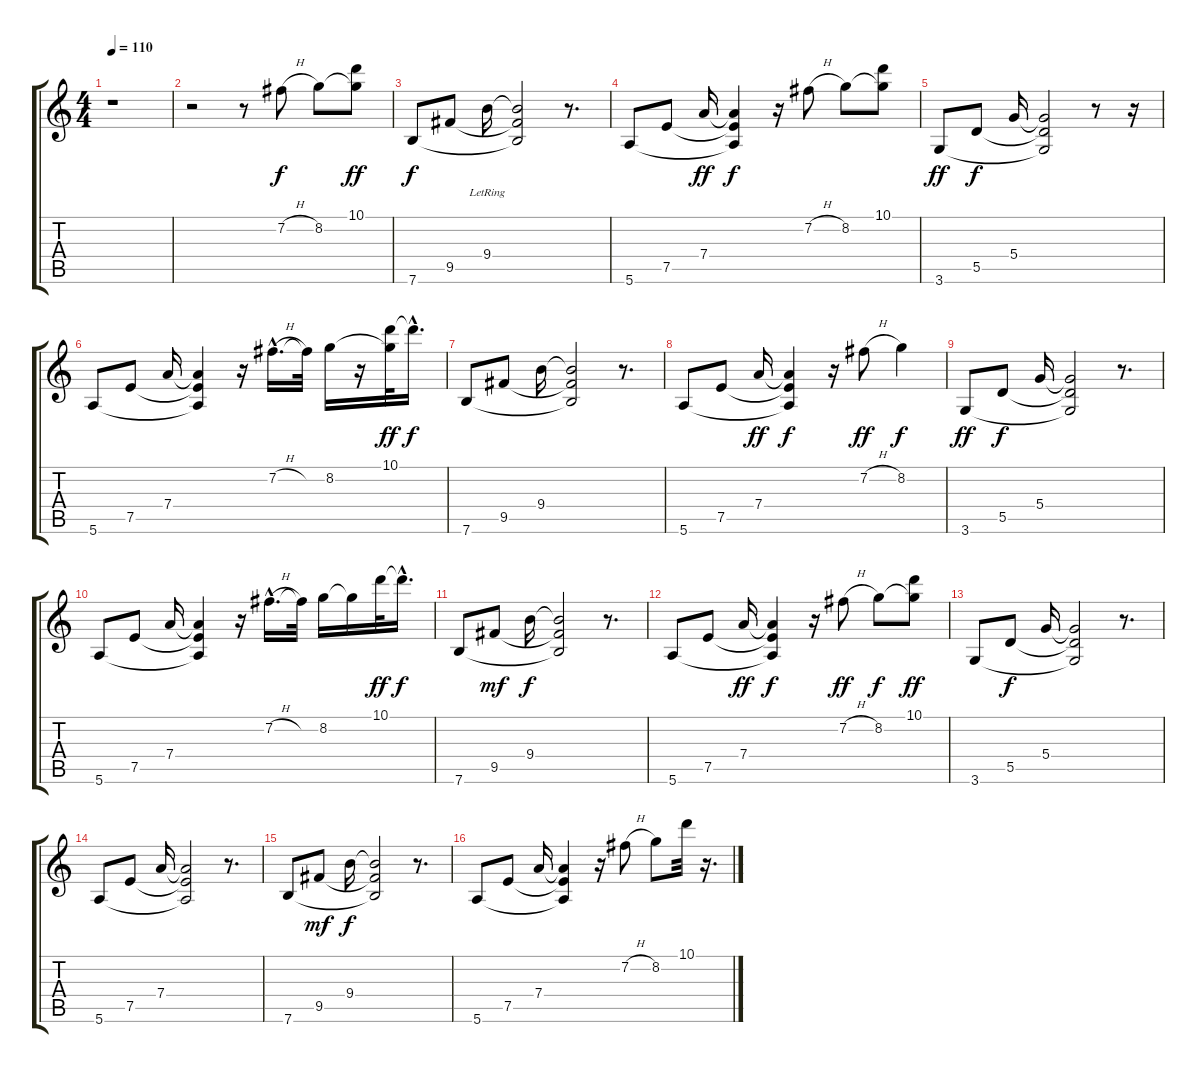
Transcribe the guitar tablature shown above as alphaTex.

\track "" {instrument distortionguitar}
\staff {score tabs}
\tuning (E4 B3 G3 D3 A2 E2) {hide}
\ts (4 4)
\tempo 110
\clef g2
\ks c
r.1{dy f instrument distortionguitar} |
r.2 r.8 7.2{h}.8{instrument acousticguitarsteel} 8.2.8 (10.1 8.2{t}).8{dy ff} |
7.6.8{dy f} 9.5.8 9.4{lr}.16 (9.4{t} 9.5{t} 7.6{t}).2 r.8{d} |
5.6.8 7.5.8 7.4.16{dy ff} (7.4{t} 7.5{t} 5.6{t}).4{dy f} r.16 7.2{h}.8 8.2.8 (10.1 8.2{t}).8 |
3.6.8{dy ff} 5.5.8{dy f} 5.4.16 (5.4{t} 5.5{t} 3.6{t}).2 r.8 r.16 |
5.6.8 7.5.8 7.4.16 (7.4{t} 7.5{t} 5.6{t}).4 r.16 7.2{h hac}.16{d} 7.2{t}.32 8.2.16 r.16 (10.1 8.2{t}).32{dy ff} 10.1{hac t}.16{d dy f} |
7.6.8 9.5.8 9.4.16 (9.4{t} 9.5{t} 7.6{t}).2 r.8{d} |
5.6.8 7.5.8 7.4.16{dy ff} (7.4{t} 7.5{t} 5.6{t}).4{dy f} r.16 7.2{h}.8{dy ff} 8.2.4{dy f} |
3.6.8{dy ff} 5.5.8{dy f} 5.4.16 (5.4{t} 5.5{t} 3.6{t}).2 r.8{d} |
5.6.8 7.5.8 7.4.16 (7.4{t} 7.5{t} 5.6{t}).4 r.16 7.2{h hac}.16{d} 7.2{t}.32 8.2.16 8.2{t}.16 10.1.32{dy ff} 10.1{hac t}.16{d dy f} |
7.6.8 9.5.8{dy mf} 9.4.16{dy f} (9.4{t} 9.5{t} 7.6{t}).2 r.8{d} |
5.6.8 7.5.8 7.4.16{dy ff} (7.4{t} 7.5{t} 5.6{t}).4{dy f} r.16 7.2{h}.8{dy ff} 8.2.8{dy f} (10.1 8.2{t}).8{dy ff} |
3.6.8 5.5.8{dy f} 5.4.16 (5.4{t} 5.5{t} 3.6{t}).2 r.8{d} |
5.6.8 7.5.8 7.4.16 (7.4{t} 7.5{t} 5.6{t}).2 r.8{d} |
7.6.8 9.5.8{dy mf} 9.4.16{dy f} (9.4{t} 9.5{t} 7.6{t}).2 r.8{d} |
5.6.8 7.5.8 7.4.16 (7.4{t} 7.5{t} 5.6{t}).4 r.16 7.2{h}.8 8.2.8 10.1.32 r.16{d}
